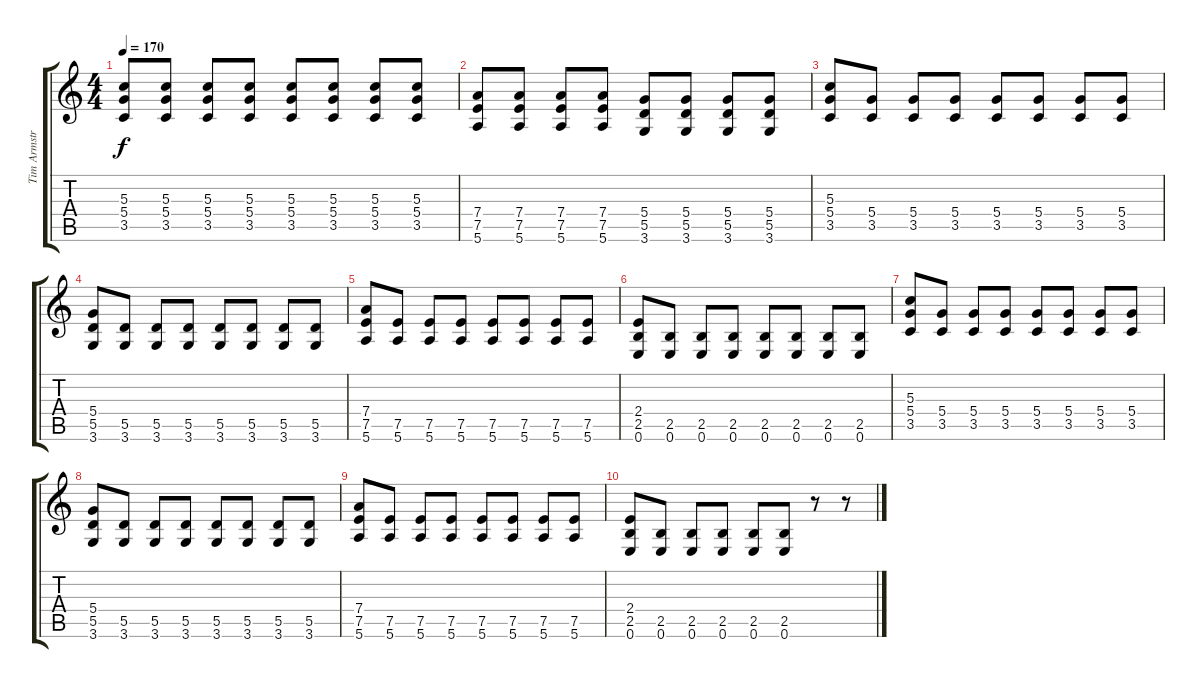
\track ("Tim Armstrong" "Tim Armstr") {instrument distortionguitar}
\staff {score tabs}
\tuning (E4 B3 G3 D3 A2 E2) {hide}
\ts (4 4)
\tempo 170
\clef g2
\ks c
(5.3 5.4 3.5).8{dy f} (5.3 5.4 3.5).8 (5.3 5.4 3.5).8 (5.3 5.4 3.5).8 (5.3 5.4 3.5).8 (5.3 5.4 3.5).8 (5.3 5.4 3.5).8 (5.3 5.4 3.5).8 |
(7.4 7.5 5.6).8 (7.4 7.5 5.6).8 (7.4 7.5 5.6).8 (7.4 7.5 5.6).8 (5.4 5.5 3.6).8 (5.4 5.5 3.6).8 (5.4 5.5 3.6).8 (5.4 5.5 3.6).8 |
(5.3 5.4 3.5).8 (5.4 3.5).8 (5.4 3.5).8 (5.4 3.5).8 (5.4 3.5).8 (5.4 3.5).8 (5.4 3.5).8 (5.4 3.5).8 |
(5.4 5.5 3.6).8 (5.5 3.6).8 (5.5 3.6).8 (5.5 3.6).8 (5.5 3.6).8 (5.5 3.6).8 (5.5 3.6).8 (5.5 3.6).8 |
(7.4 7.5 5.6).8 (7.5 5.6).8 (7.5 5.6).8 (7.5 5.6).8 (7.5 5.6).8 (7.5 5.6).8 (7.5 5.6).8 (7.5 5.6).8 |
(2.4 2.5 0.6).8 (2.5 0.6).8 (2.5 0.6).8 (2.5 0.6).8 (2.5 0.6).8 (2.5 0.6).8 (2.5 0.6).8 (2.5 0.6).8 |
(5.3 5.4 3.5).8 (5.4 3.5).8 (5.4 3.5).8 (5.4 3.5).8 (5.4 3.5).8 (5.4 3.5).8 (5.4 3.5).8 (5.4 3.5).8 |
(5.4 5.5 3.6).8 (5.5 3.6).8 (5.5 3.6).8 (5.5 3.6).8 (5.5 3.6).8 (5.5 3.6).8 (5.5 3.6).8 (5.5 3.6).8 |
(7.4 7.5 5.6).8 (7.5 5.6).8 (7.5 5.6).8 (7.5 5.6).8 (7.5 5.6).8 (7.5 5.6).8 (7.5 5.6).8 (7.5 5.6).8 |
(2.4 2.5 0.6).8 (2.5 0.6).8 (2.5 0.6).8 (2.5 0.6).8 (2.5 0.6).8 (2.5 0.6).8 r.8 r.8
